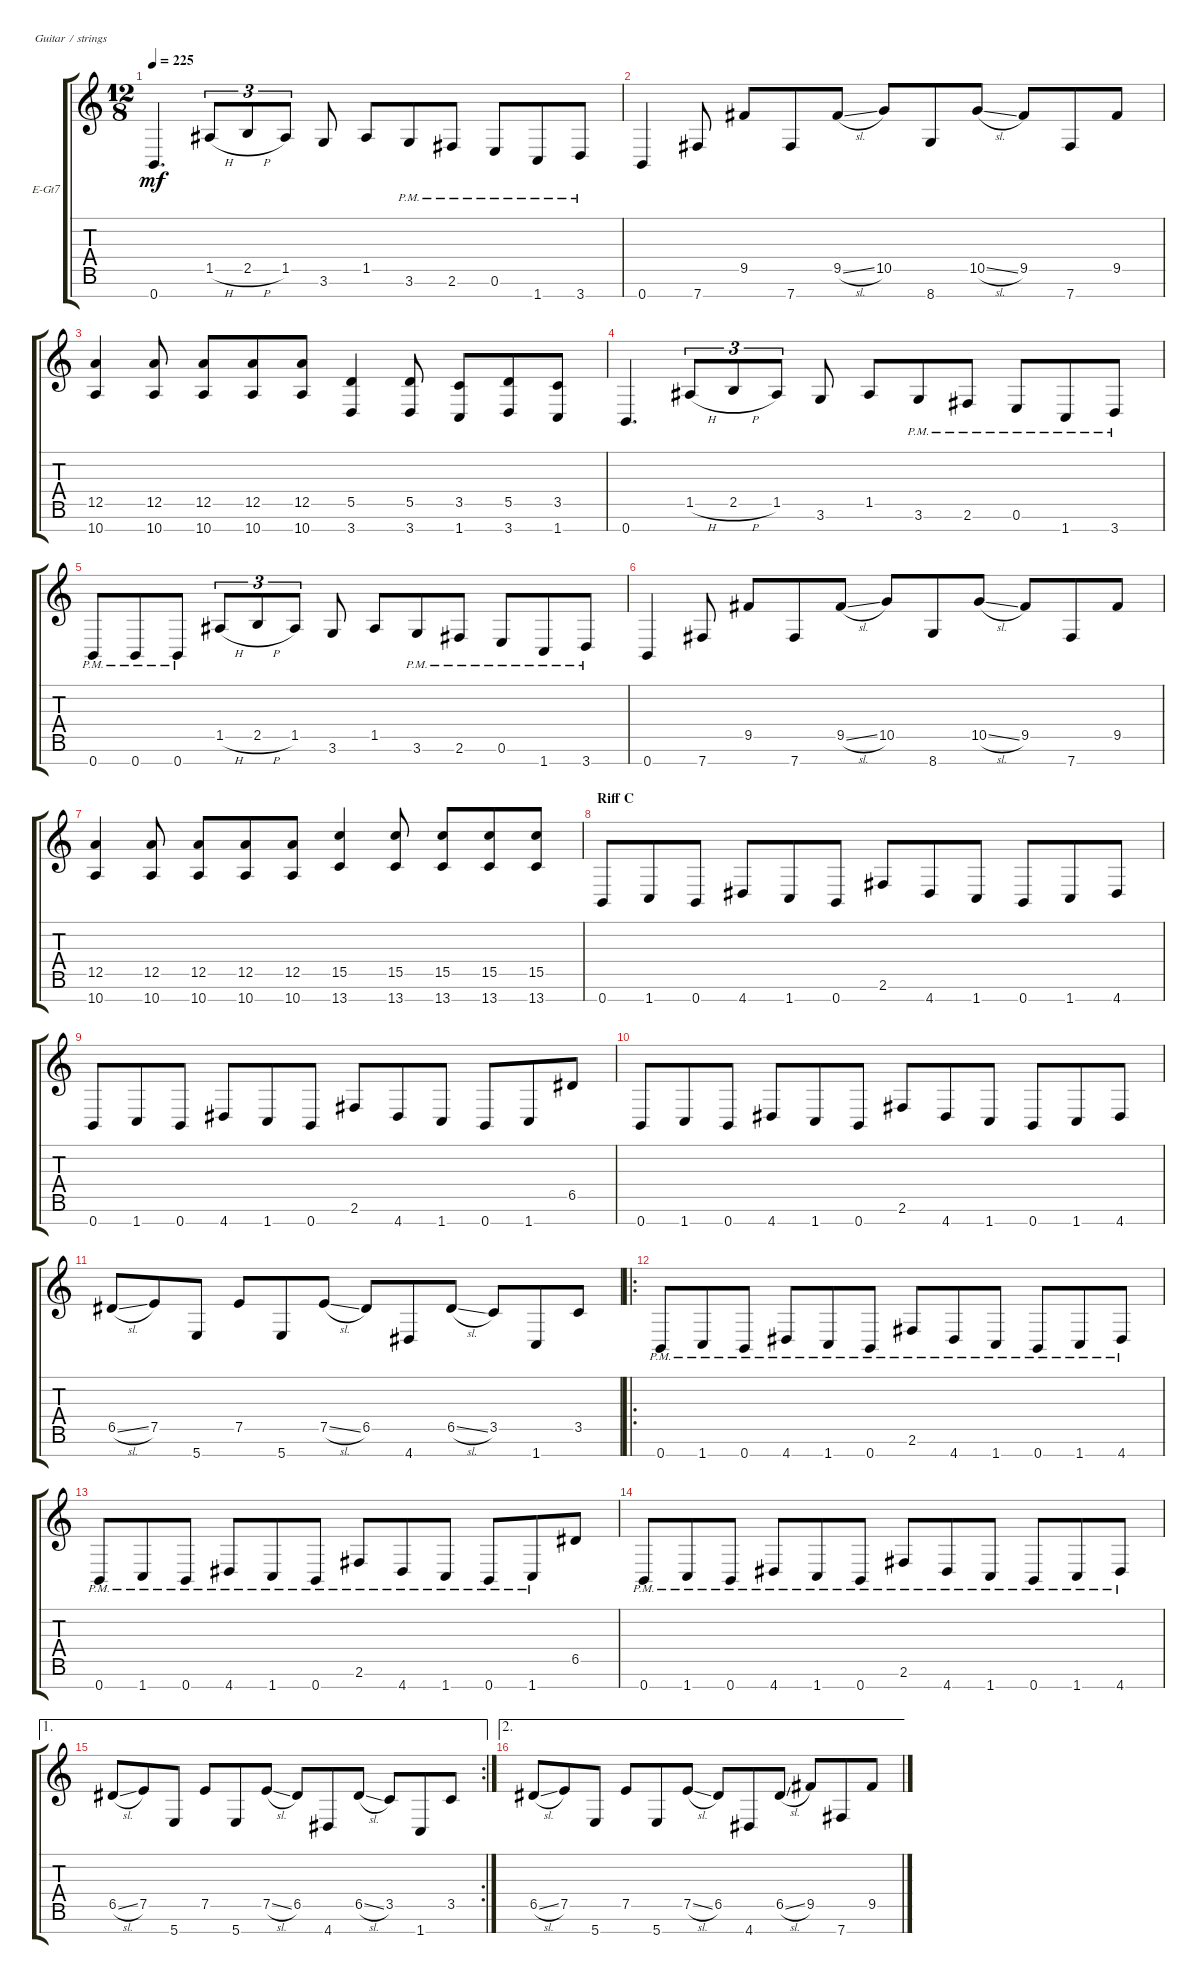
\defaultSystemsLayout 4
\bracketExtendMode groupsimilarinstruments
\firstSystemTrackNameOrientation horizontal
\otherSystemsTrackNameOrientation horizontal
\track ("Rhythm Guitar (L)" "E-Gt7") {instrument overdrivenguitar}
\staff {score tabs}
\tuning (E4 B3 G3 D3 A2 E2 B1)
\ts (12 8)
\tempo 225
\clef g2
\ks c
0.7.4{d dy mf} 1.5{h}.8{tu (3 2)} 2.5{h}.8{tu (3 2)} 1.5.8{tu (3 2)} 3.6.8 1.5.8 3.6{pm}.8 2.6{pm}.8 0.6{pm}.8 1.7{pm}.8 3.7{pm}.8 |
0.7.4 7.7.8 9.5.8 7.7.8 9.5{sl}.8 10.5.8 8.7.8 10.5{sl}.8 9.5.8 7.7.8 9.5.8 |
(12.5 10.7).4 (12.5 10.7).8 (10.7 12.5).8 (12.5 10.7).8 (12.5 10.7).8 (5.5 3.7).4 (3.7 5.5).8 (3.5 1.7).8 (5.5 3.7).8 (3.5 1.7).8 |
0.7.4{d} 1.5{h}.8{tu (3 2)} 2.5{h}.8{tu (3 2)} 1.5.8{tu (3 2)} 3.6.8 1.5.8 3.6{pm}.8 2.6{pm}.8 0.6{pm}.8 1.7{pm}.8 3.7{pm}.8 |
0.7{pm}.8 0.7{pm}.8 0.7{pm}.8 1.5{h}.8{tu (3 2)} 2.5{h}.8{tu (3 2)} 1.5.8{tu (3 2)} 3.6.8 1.5.8 3.6{pm}.8 2.6{pm}.8 0.6{pm}.8 1.7{pm}.8 3.7{pm}.8 |
0.7.4 7.7.8 9.5.8 7.7.8 9.5{sl}.8 10.5.8 8.7.8 10.5{sl}.8 9.5.8 7.7.8 9.5.8 |
(12.5 10.7).4 (10.7 12.5).8 (10.7 12.5).8 (12.5 10.7).8 (12.5 10.7).8 (15.5 13.7).4 (15.5 13.7).8 (15.5 13.7).8 (15.5 13.7).8 (15.5 13.7).8 |
\section ("" "Riff C")
0.7.8 1.7.8 0.7.8 4.7.8 1.7.8 0.7.8 2.6.8 4.7.8 1.7.8 0.7.8 1.7.8 4.7.8 |
0.7.8 1.7.8 0.7.8 4.7.8 1.7.8 0.7.8 2.6.8 4.7.8 1.7.8 0.7.8 1.7.8 6.5.8 |
0.7.8 1.7.8 0.7.8 4.7.8 1.7.8 0.7.8 2.6.8 4.7.8 1.7.8 0.7.8 1.7.8 4.7.8 |
6.5{sl}.8 7.5.8 5.7.8 7.5.8 5.7.8 7.5{sl}.8 6.5.8 4.7.8 6.5{sl}.8 3.5.8 1.7.8 3.5.8 |
\ro
0.7{pm}.8 1.7{pm}.8 0.7{pm}.8 4.7{pm}.8 1.7{pm}.8 0.7{pm}.8 2.6{pm}.8 4.7{pm}.8 1.7{pm}.8 0.7{pm}.8 1.7{pm}.8 4.7{pm}.8 |
0.7{pm}.8 1.7{pm}.8 0.7{pm}.8 4.7{pm}.8 1.7{pm}.8 0.7{pm}.8 2.6{pm}.8 4.7{pm}.8 1.7{pm}.8 0.7{pm}.8 1.7{pm}.8 6.5.8 |
0.7{pm}.8 1.7{pm}.8 0.7{pm}.8 4.7{pm}.8 1.7{pm}.8 0.7{pm}.8 2.6{pm}.8 4.7{pm}.8 1.7{pm}.8 0.7{pm}.8 1.7{pm}.8 4.7{pm}.8 |
\ae 1
\rc 2
6.5{sl}.8 7.5.8 5.7.8 7.5.8 5.7.8 7.5{sl}.8 6.5.8 4.7.8 6.5{sl}.8 3.5.8 1.7.8 3.5.8 |
\ae 2
6.5{sl}.8 7.5.8 5.7.8 7.5.8 5.7.8 7.5{sl}.8 6.5.8 4.7.8 6.5{sl}.8 9.5.8 7.7.8 9.5.8
